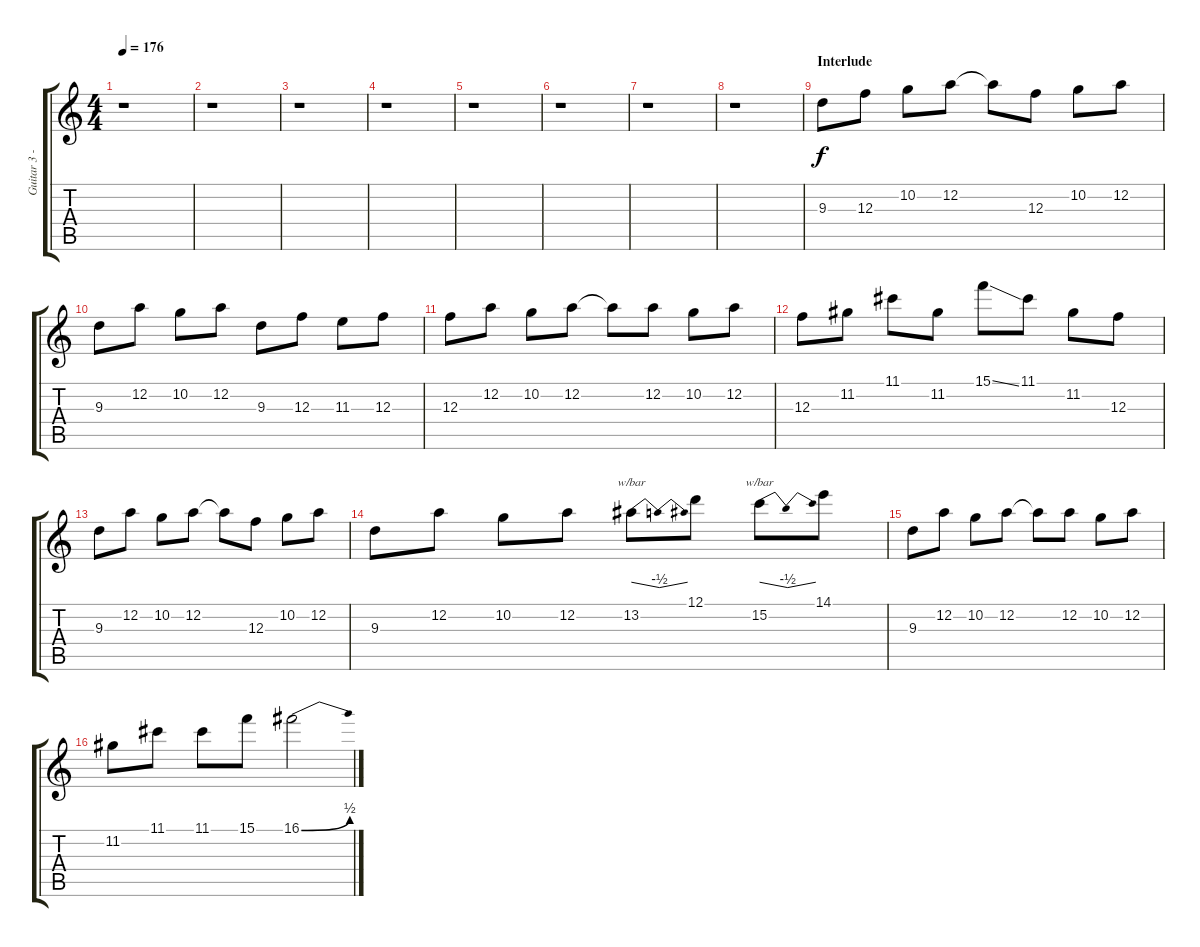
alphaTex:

\track ("Guitar 3 - Lead Roope ?" "Guitar 3 -") {instrument distortionguitar}
\staff {score tabs}
\tuning (D4 A3 F3 C3 G2 C2) {hide}
\ts (4 4)
\tempo 176
\clef g2
\ks c
r.1{dy f} |
r.1 |
r.1 |
r.1 |
r.1 |
r.1 |
r.1 |
r.1 |
\section ("" "Interlude")
9.3.8 12.3.8 10.2.8 12.2.8 12.2{t}.8 12.3.8 10.2.8 12.2.8 |
9.3.8 12.2.8 10.2.8 12.2.8 9.3.8 12.3.8 11.3.8 12.3.8 |
12.3.8 12.2.8 10.2.8 12.2.8 12.2{t}.8 12.2.8 10.2.8 12.2.8 |
12.3.8 11.2.8 11.1.8 11.2.8 15.1{ss}.8 11.1.8 11.2.8 12.3.8 |
9.3.8 12.2.8 10.2.8 12.2.8 12.2{t}.8 12.3.8 10.2.8 12.2.8 |
9.3.8 12.2.8 10.2.8 12.2.8 13.2.8{tbe (dip default 0 0 30 -2 60 0)} 12.1.8 15.2.8{tbe (dip default 0 0 30 -2 60 0)} 14.1.8 |
9.3.8 12.2.8 10.2.8 12.2.8 12.2{t}.8 12.2.8 10.2.8 12.2.8 |
11.2.8 11.1.8 11.1.8 15.1.8 16.1{be (bend 0 0 60 2)}.2
